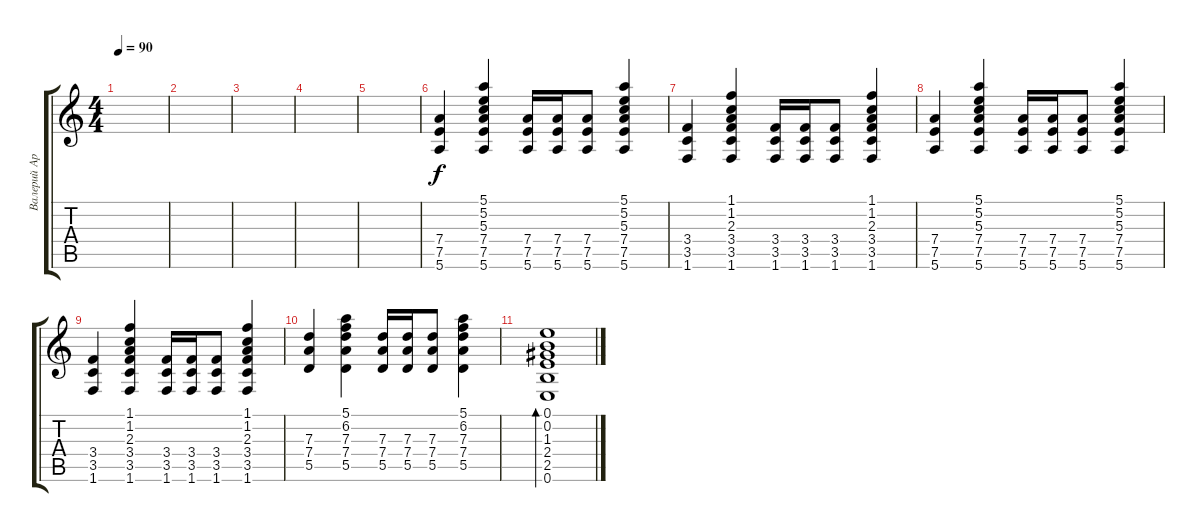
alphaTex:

\track ("Валерий Аркадин" "Валерий Ар") {instrument distortionguitar}
\staff {score tabs}
\tuning (E4 B3 G3 D3 A2 E2) {hide}
\ts (4 4)
\tempo 90
\clef g2
\ks c
|
|
|
|
|
(7.4 7.5 5.6).4 (5.1 5.2 5.3 7.4 7.5 5.6).4 (7.4 7.5 5.6).16 (7.4 7.5 5.6).16 (7.4 7.5 5.6).8 (5.1 5.2 5.3 7.4 7.5 5.6).4 |
(3.4 3.5 1.6).4 (1.1 1.2 2.3 3.4 3.5 1.6).4 (3.4 3.5 1.6).16 (3.4 3.5 1.6).16 (3.4 3.5 1.6).8 (1.1 1.2 2.3 3.4 3.5 1.6).4 |
(7.4 7.5 5.6).4 (5.1 5.2 5.3 7.4 7.5 5.6).4 (7.4 7.5 5.6).16 (7.4 7.5 5.6).16 (7.4 7.5 5.6).8 (5.1 5.2 5.3 7.4 7.5 5.6).4 |
(3.4 3.5 1.6).4 (1.1 1.2 2.3 3.4 3.5 1.6).4 (3.4 3.5 1.6).16 (3.4 3.5 1.6).16 (3.4 3.5 1.6).8 (1.1 1.2 2.3 3.4 3.5 1.6).4 |
(7.3 7.4 5.5).4 (5.1 6.2 7.3 7.4 5.5).4 (7.3 7.4 5.5).16 (7.3 7.4 5.5).16 (7.3 7.4 5.5).8 (5.1 6.2 7.3 7.4 5.5).4 |
(0.1 0.2 1.3 2.4 2.5 0.6).1{bd 120}
